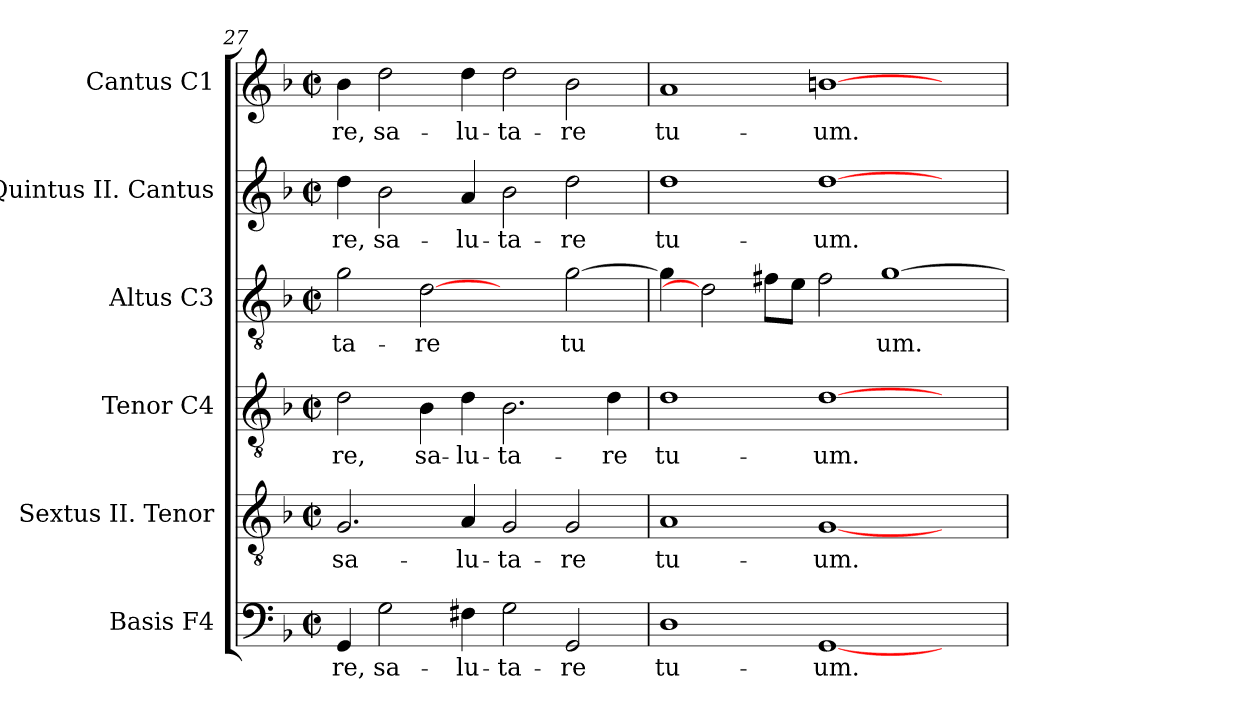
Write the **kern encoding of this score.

**kern	**text	**kern	**text	**kern	**text	**kern	**text	**kern	**text	**kern	**text
*part6	*part6	*part5	*part5	*part4	*part4	*part3	*part3	*part2	*part2	*part1	*part1
*staff6	*staff6	*staff5	*staff5	*staff4	*staff4	*staff3	*staff3	*staff2	*staff2	*staff1	*staff1
*I"Basis  F4	*	*I"Sextus  II. Tenor	*	*I"Tenor  C4	*	*I"Altus  C3	*	*I"Quintus  II. Cantus	*	*I"Cantus  C1	*
*I'B	*	*	*	*I'T	*	*I'A	*	*	*	*I'C	*
!!LO:LB:g=z
*clefF4	*	*clefGv2	*	*clefGv2	*	*clefGv2	*	*clefG2	*	*clefG2	*
*k[b-]	*	*k[b-]	*	*k[b-]	*	*k[b-]	*	*k[b-]	*	*k[b-]	*
*F:	*	*F:	*	*F:	*	*F:	*	*F:	*	*F:	*
*M2/2	*	*M2/2	*	*M2/2	*	*M2/2	*	*M2/2	*	*M2/2	*
*met(c|)	*	*met(c|)	*	*met(c|)	*	*met(c|)	*	*met(c|)	*	*met(c|)	*
=27	=27	=27	=27	=27	=27	=27	=27	=27	=27	=27	=27
!	!LO:LY:b:cj	!	!LO:LY:b:rj	!	!LO:LY:b:cj	!	!LO:LY:b:cj	!	!LO:LY:b:cj	!	!LO:LY:b:cj
4GG/	-re,	2.G/	sa-	2d\	-re,	2g\	-ta-	4dd\	-re,	4b-\	-re,
!	!LO:LY:b:cj	!	!	!	!	!	!	!	!LO:LY:b:cj	!	!LO:LY:b:cj
2G\	sa-	.	.	.	.	.	.	2b-\	sa-	2dd\	sa-
!	!	!	!	!	!LO:LY:b:cj	!	!LO:LY:b:cj	!	!	!	!
.	.	.	.	4B-\	sa-	[2d	-re	.	.	.	.
!	!LO:LY:b:cj	!	!LO:LY:b:rj	!	!LO:LY:b:cj	!	!	!	!LO:LY:b:cj	!	!LO:LY:b:cj
4F#X\	-lu-	4A/	-lu-	4d\	-lu-	.	.	4a/	-lu-	4dd\	-lu-
!	!LO:LY:b:cj	!	!LO:LY:b:rj	!	!LO:LY:b:cj	!	!	!	!LO:LY:b:cj	!	!LO:LY:b:cj
2G\	-ta-	2G/	-ta-	2.B-\	-ta-	2ryy	.	2b-\	-ta-	2dd\	-ta-
!	!LO:LY:b:cj	!	!LO:LY:b:rj	!	!	!	!LO:LY:b:cj	!	!LO:LY:b:cj	!	!LO:LY:b:cj
2GG/	-re	2G/	-re	.	.	[>2g\	tu-	2dd\	-re	2b-\	-re
!	!	!	!	!	!LO:LY:b:cj	!	!	!	!	!	!
.	.	.	.	4d\	-re	.	.	.	.	.	.
=28	=28	=28	=28	=28	=28	=28	=28	=28	=28	=28	=28
!	!LO:LY:b:cj	!	!LO:LY:b:rj	!	!LO:LY:b:cj	!	!LO:LY:b:cj	!	!LO:LY:b:cj	!	!LO:LY:b:cj
1D	tu-	1A	tu-	1d	tu-	4g\]	--	1dd	tu-	1a	tu-
.	.	.	.	.	.	2d]	.	.	.	.	.
!	!	!	!	!	!	!	!LO:LY:b:cj	!	!	!	!
.	.	.	.	.	.	8f#X\L	--	.	.	.	.
!	!	!	!	!	!	!	!LO:LY:b:cj	!	!	!	!
.	.	.	.	.	.	8e\J	--	.	.	.	.
!	!LO:LY:b:cj	!	!LO:LY:b:rj	!	!LO:LY:b:cj	!	!LO:LY:b:cj	!	!LO:LY:b:cj	!	!LO:LY:b:cj
[<1GG	-um.	[<1G	-um.	[>1d	-um.	2f#\	--	[>1dd	-um.	[>1bn	-um.
!	!	!	!	!	!	!	!LO:LY:b:cj	!	!	!	!
.	.	.	.	.	.	[>1g	-um.	.	.	.	.
2ryy	.	2ryy	.	2ryy	.	.	.	2ryy	.	2ryy	.
=	=	=	=	=	=	=	=	=	=	=	=
*-	*-	*-	*-	*-	*-	*-	*-	*-	*-	*-	*-
